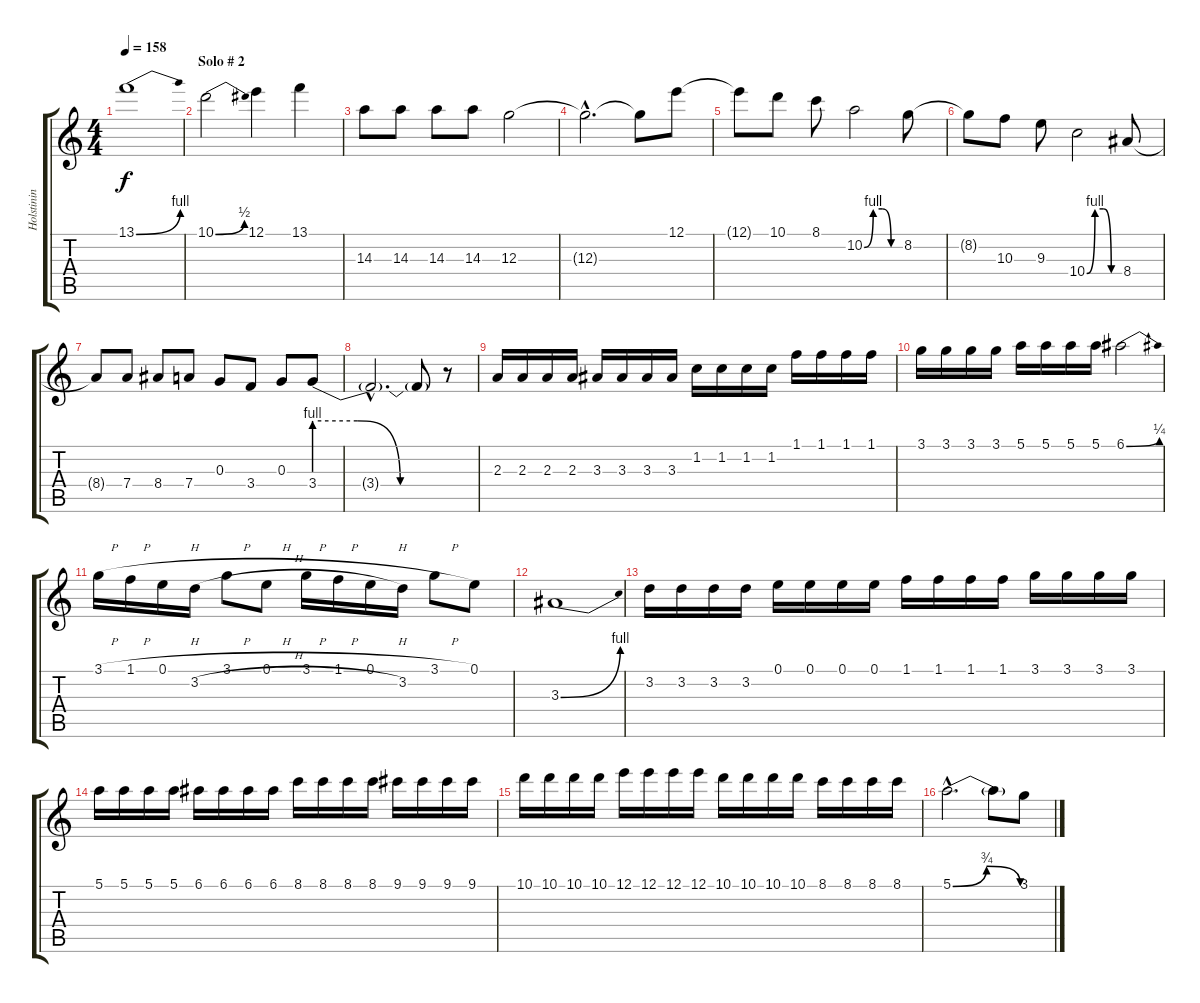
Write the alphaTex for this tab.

\track ("Holstinin" "Holstinin") {instrument distortionguitar}
\staff {score tabs}
\tuning (E4 B3 G3 D3 A2 E2) {hide}
\ts (4 4)
\tempo 158
\clef g2
\ks c
13.1{be (bend 0 0 60 4)}.1{dy f} |
\section ("" "Solo # 2")
10.1{be (bend 0 0 60 2)}.2{balance 5} 12.1.4 13.1.4 |
14.3.8 14.3.8 14.3.8 14.3.8 12.3.2 |
12.3{hac t}.2{d} 12.3{t}.8 12.1.8 |
12.1{t}.8 10.1.8 8.1.8 10.2{be (custom 0 0 15 4 30 4 45 0 60 0)}.2 8.2.8 |
8.2{t}.8 10.3.8 9.3.8 10.4{be (custom 0 0 15 4 30 4 45 0 60 0)}.2 8.4.8 |
8.4{t}.8 7.4.8 8.4.8 7.4.8 0.3.8 3.4.8 0.3.8 3.4{be (custom 0 4 20 4 40 0 60 0)}.8 |
3.4{hac t}.2{d} 3.4{t}.8 r.8 |
2.3.16 2.3.16 2.3.16 2.3.16 3.3.16 3.3.16 3.3.16 3.3.16 1.2.16 1.2.16 1.2.16 1.2.16 1.1.16 1.1.16 1.1.16 1.1.16 |
3.1.16 3.1.16 3.1.16 3.1.16 5.1.16 5.1.16 5.1.16 5.1.16 6.1{be (bend 0 0 60 1)}.2 |
3.1{h}.16 1.1{h}.16 0.1{h}.16 3.2{h}.16 3.1{h}.8 0.1{h}.8 3.1{h}.16 1.1{h}.16 0.1{h}.16 3.2.16 3.1{h}.8 0.1.8 |
3.3{be (bend 0 0 60 4)}.1 |
3.2.16 3.2.16 3.2.16 3.2.16 0.1.16 0.1.16 0.1.16 0.1.16 1.1.16 1.1.16 1.1.16 1.1.16 3.1.16 3.1.16 3.1.16 3.1.16 |
5.1.16 5.1.16 5.1.16 5.1.16 6.1.16 6.1.16 6.1.16 6.1.16 8.1.16 8.1.16 8.1.16 8.1.16 9.1.16 9.1.16 9.1.16 9.1.16 |
10.1.16 10.1.16 10.1.16 10.1.16 12.1.16 12.1.16 12.1.16 12.1.16 10.1.16 10.1.16 10.1.16 10.1.16 8.1.16 8.1.16 8.1.16 8.1.16 |
5.1{be (bendrelease 0 0 30 3 30 3 60 0) hac}.2{d} 5.1{t}.8 3.1.8{volume 14 balance 8}
